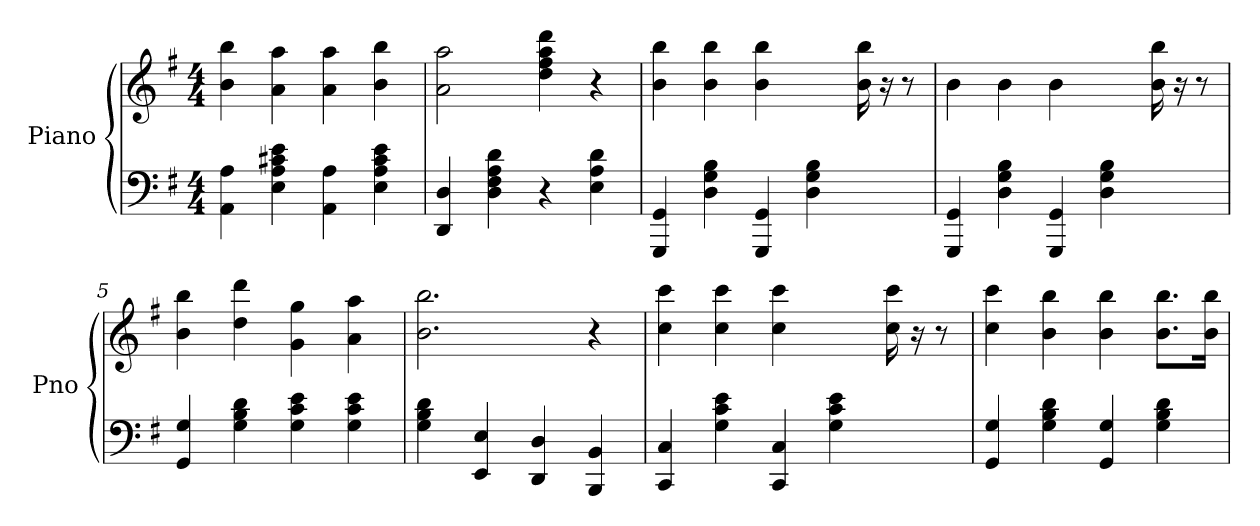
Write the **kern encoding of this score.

**kern	**kern
*part1	*part1
*staff2	*staff1
*I"Piano	*
*I'Pno	*
*clefF4	*clefG2
*k[f#]	*k[f#]
*M4/4	*M4/4
=1	=1
4AA\ 4A\	4b\ 4bb\
4E\ 4A\ 4c#X\ 4e\	4a\ 4aa\
4AA\ 4A\	4a\ 4aa\
4E\ 4A\ 4c#\ 4e\	4b\ 4bb\
=2	=2
4DD/ 4D/	2a\ 2aa\
4D\ 4F#\ 4A\ 4d\	.
4r	4dd\ 4ff#\ 4aa\ 4ddd\
4E\ 4A\ 4d\	4r
=3	=3
4GGG/ 4GG/	4b\ 4bb\
4D\ 4G\ 4B\	4b\ 4bb\
4GGG/ 4GG/	4b\ 4bb\
4D\ 4G\ 4B\	4ryy
4ryy	16b\ 16bb\
.	16r
.	8r
=4	=4
4GGG/ 4GG/	4b\
4D\ 4G\ 4B\	4b\
4GGG/ 4GG/	4b\
4D\ 4G\ 4B\	4ryy
4ryy	16b\ 16bb\
.	16r
.	8r
!!LO:LB:g=z
=5	=5
4GG/ 4G/	4b\ 4bb\
4G\ 4B\ 4d\	4dd\ 4ddd\
4G\ 4c\ 4e\	4g\ 4gg\
4G\ 4c\ 4e\	4a\ 4aa\
=6	=6
4G\ 4B\ 4d\	2.b\ 2.bb\
4EE/ 4E/	.
4DD/ 4D/	.
4BBB/ 4BB/	4r
=7	=7
4CC/ 4C/	4cc\ 4ccc\
4G\ 4c\ 4e\	4cc\ 4ccc\
4CC/ 4C/	4cc\ 4ccc\
4G\ 4c\ 4e\	4ryy
4ryy	16cc\ 16ccc\
.	16r
.	8r
=8	=8
4GG/ 4G/	4cc\ 4ccc\
4G\ 4B\ 4d\	4b\ 4bb\
4GG/ 4G/	4b\ 4bb\
4G\ 4B\ 4d\	8.b\ 8.bb\L
.	16b\ 16bb\Jk
=	=
*-	*-
